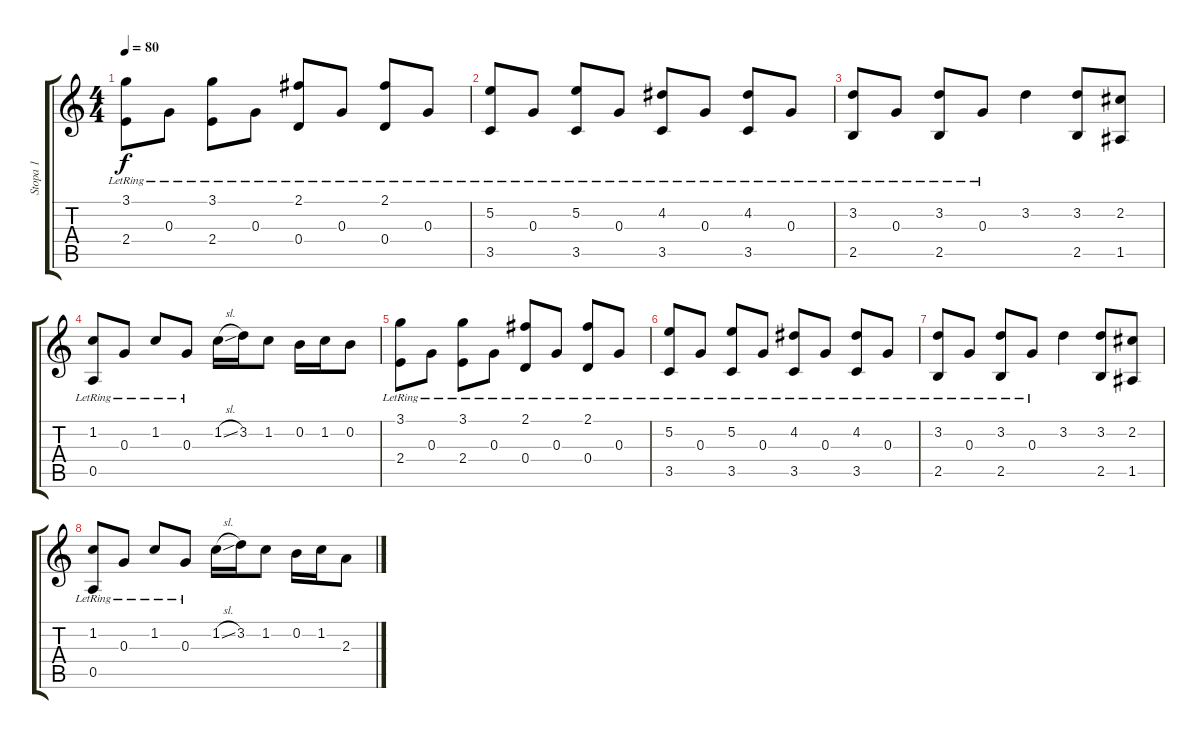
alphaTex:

\track ("Stopa 1" "Stopa 1") {instrument acousticguitarsteel}
\staff {score tabs}
\tuning (E4 B3 G3 D3 A2 E2) {hide}
\ts (4 4)
\tempo 80
\clef g2
\ks c
(3.1{lr} 2.4{lr}).8{dy f} 0.3{lr}.8 (3.1{lr} 2.4{lr}).8 0.3{lr}.8 (2.1{lr} 0.4{lr}).8 0.3{lr}.8 (2.1{lr} 0.4{lr}).8 0.3{lr}.8 |
(5.2{lr} 3.5{lr}).8 0.3{lr}.8 (5.2{lr} 3.5{lr}).8 0.3{lr}.8 (4.2{lr} 3.5{lr}).8 0.3{lr}.8 (4.2{lr} 3.5{lr}).8 0.3{lr}.8 |
(3.2{lr} 2.5{lr}).8 0.3{lr}.8 (3.2{lr} 2.5{lr}).8 0.3{lr}.8 3.2.4 (3.2 2.5).8 (2.2 1.5).8 |
(1.2{lr} 0.5{lr}).8 0.3{lr}.8 1.2{lr}.8 0.3{lr}.8 1.2{sl}.16 3.2.16 1.2.8 0.2.16 1.2.16 0.2.8 |
(3.1{lr} 2.4{lr}).8 0.3{lr}.8 (3.1{lr} 2.4{lr}).8 0.3{lr}.8 (2.1{lr} 0.4{lr}).8 0.3{lr}.8 (2.1{lr} 0.4{lr}).8 0.3{lr}.8 |
(5.2{lr} 3.5{lr}).8 0.3{lr}.8 (5.2{lr} 3.5{lr}).8 0.3{lr}.8 (4.2{lr} 3.5{lr}).8 0.3{lr}.8 (4.2{lr} 3.5{lr}).8 0.3{lr}.8 |
(3.2{lr} 2.5{lr}).8 0.3{lr}.8 (3.2{lr} 2.5{lr}).8 0.3{lr}.8 3.2.4 (3.2 2.5).8 (2.2 1.5).8 |
(1.2{lr} 0.5{lr}).8 0.3{lr}.8 1.2{lr}.8 0.3{lr}.8 1.2{sl}.16 3.2.16 1.2.8 0.2.16 1.2.16 2.3.8
